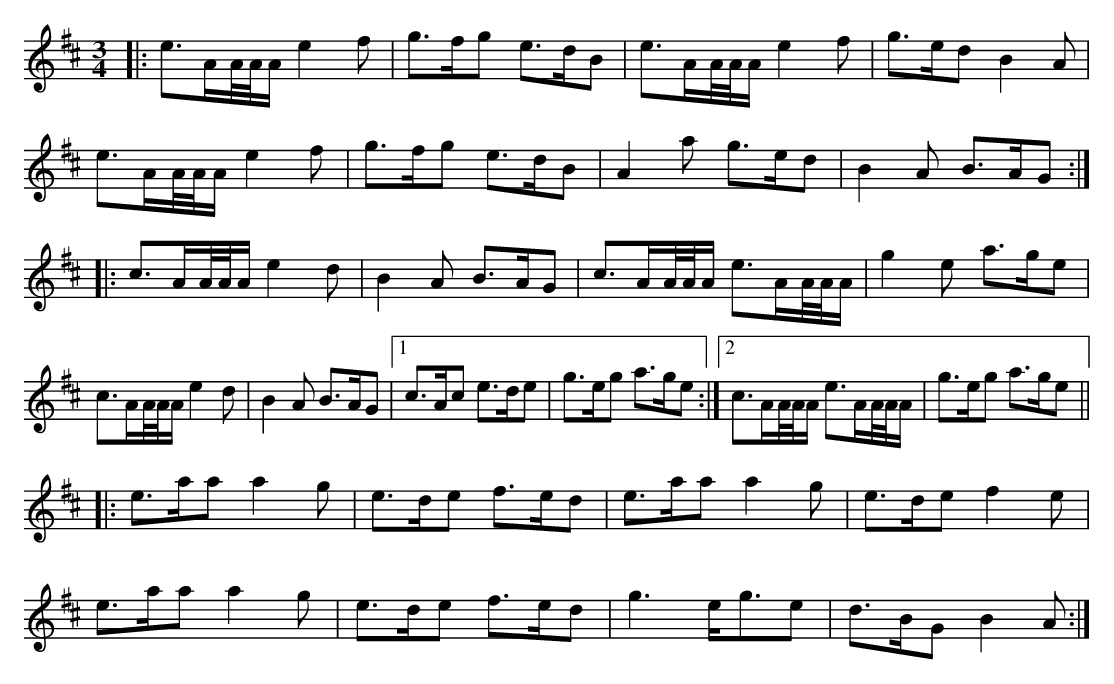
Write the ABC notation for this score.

X:1
M:3/4
K:Amix
|:e>AA//A//A/ e2 f|g>fg e>dB|e>AA//A//A/ e2 f|g>ed B2 A|
e>AA//A//A/ e2 f|g>fg e>dB|A2 a g>ed|B2 A B>AG:|
|:c>AA//A//A/ e2 d|B2 A B>AG|c>AA//A//A/ e>AA//A//A/|g2 e a>ge|
c>AA//A//A/ e2 d|B2 A B>AG|1 c>Ac e>de|g>eg a>ge:|2 c>AA//A//A/ e>AA//A//A/|g>eg a>ge||
|:e>aa a2 g|e>de f>ed|e>aa a2 g|e>de f2 e|
e>aa a2 g|e>de f>ed|g3 e<ge|d>BG B2 A:|
